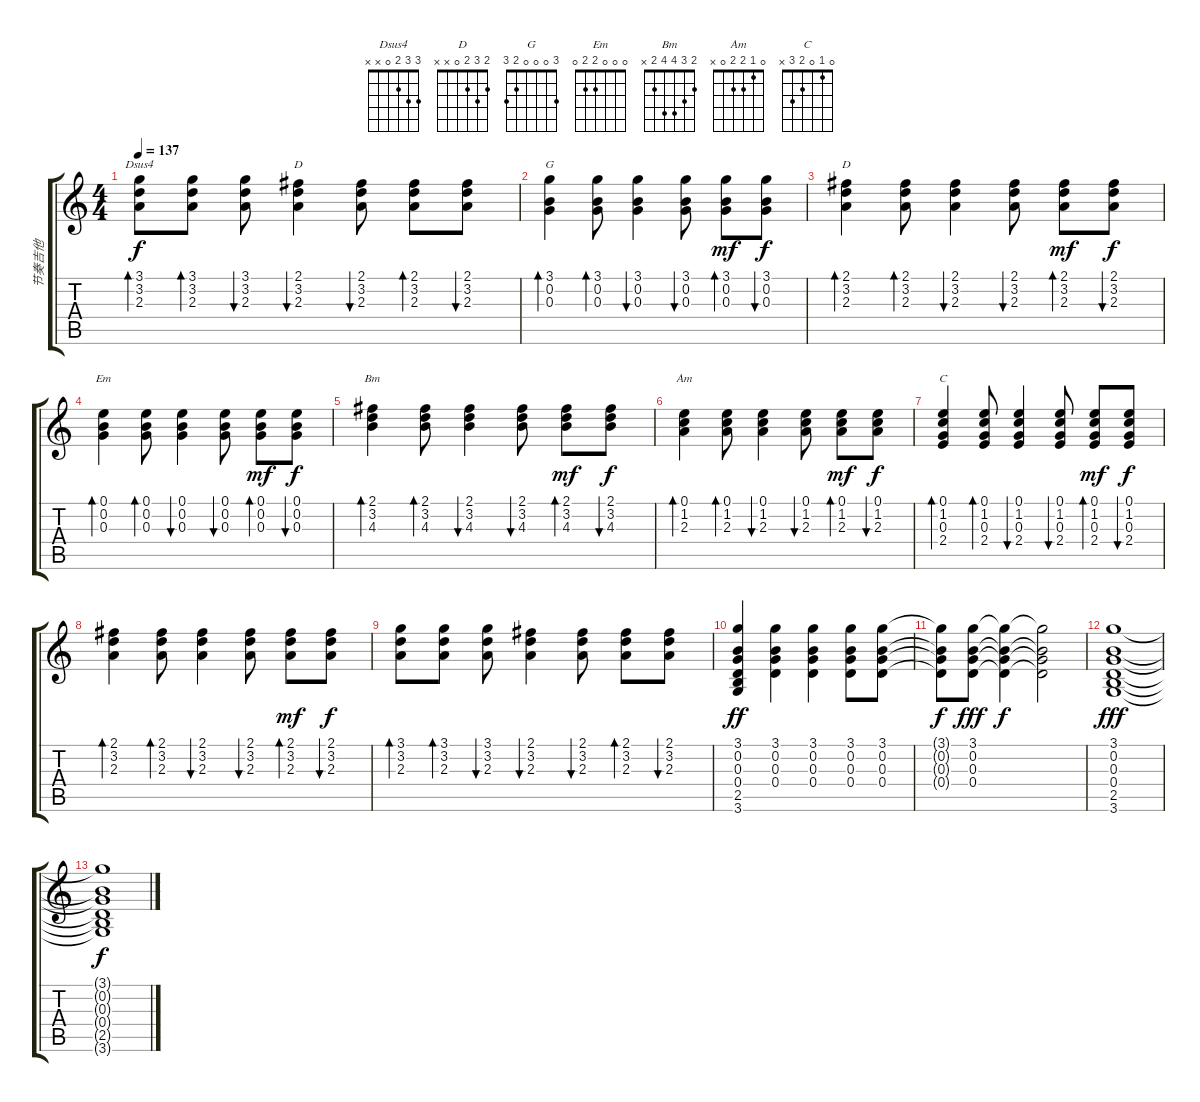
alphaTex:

\track ("节奏吉他" "节奏吉他") {instrument acousticguitarsteel}
\staff {score tabs}
\tuning (E4 B3 G3 D3 A2 E2) {hide}
\chord ("Dsus4" 3 3 2 0 x x)
\chord ("D" 2 3 2 x x x)
\chord ("G" 3 0 0 0 2 3)
\chord ("D" 2 3 2 0 x x)
\chord ("Em" 0 0 0 2 2 0)
\chord ("Bm" 2 3 4 4 2 x)
\chord ("Am" 0 1 2 2 0 x)
\chord ("C" 0 1 0 2 3 x)
\ts (4 4)
\tempo 137
\clef g2
\ks c
(3.1 3.2 2.3).8{bd 60 ch "Dsus4" dy f} (3.1 3.2 2.3).8{bd 60} (3.1 3.2 2.3).8{bu 60} (2.1 3.2 2.3).4{bu 60 ch "D"} (2.1 3.2 2.3).8{bu 60} (2.1 3.2 2.3).8{bd 60} (2.1 3.2 2.3).8{bu 60} |
(3.1 0.2 0.3).4{bd 60 ch "G"} (3.1 0.2 0.3).8{bd 60} (3.1 0.2 0.3).4{bu 60} (3.1 0.2 0.3).8{bu 60} (3.1 0.2 0.3).8{bd 60 dy mf} (3.1 0.2 0.3).8{bu 60 dy f} |
(2.1 3.2 2.3).4{bd 60 ch "D"} (2.1 3.2 2.3).8{bd 60} (2.1 3.2 2.3).4{bu 60} (2.1 3.2 2.3).8{bu 60} (2.1 3.2 2.3).8{bd 60 dy mf} (2.1 3.2 2.3).8{bu 60 dy f} |
(0.1 0.2 0.3).4{bd 60 ch "Em"} (0.1 0.2 0.3).8{bd 60} (0.1 0.2 0.3).4{bu 60} (0.1 0.2 0.3).8{bu 60} (0.1 0.2 0.3).8{bd 60 dy mf} (0.1 0.2 0.3).8{bu 60 dy f} |
(2.1 3.2 4.3).4{bd 60 ch "Bm"} (2.1 3.2 4.3).8{bd 60} (2.1 3.2 4.3).4{bu 60} (2.1 3.2 4.3).8{bu 60} (2.1 3.2 4.3).8{bd 60 dy mf} (2.1 3.2 4.3).8{bu 60 dy f} |
(0.1 1.2 2.3).4{bd 60 ch "Am"} (0.1 1.2 2.3).8{bd 60} (0.1 1.2 2.3).4{bu 60} (0.1 1.2 2.3).8{bu 60} (0.1 1.2 2.3).8{bd 60 dy mf} (0.1 1.2 2.3).8{bu 60 dy f} |
(0.1 1.2 0.3 2.4).4{bd 60 ch "C"} (0.1 1.2 0.3 2.4).8{bd 60} (0.1 1.2 0.3 2.4).4{bu 60} (0.1 1.2 0.3 2.4).8{bu 60} (0.1 1.2 0.3 2.4).8{bd 60 dy mf} (0.1 1.2 0.3 2.4).8{bu 60 dy f} |
(2.1 3.2 2.3).4{bd 60} (2.1 3.2 2.3).8{bd 60} (2.1 3.2 2.3).4{bu 60} (2.1 3.2 2.3).8{bu 60} (2.1 3.2 2.3).8{bd 60 dy mf} (2.1 3.2 2.3).8{bu 60 dy f} |
(3.1 3.2 2.3).8{bd 60} (3.1 3.2 2.3).8{bd 60} (3.1 3.2 2.3).8{bu 60} (2.1 3.2 2.3).4{bu 60} (2.1 3.2 2.3).8{bu 60} (2.1 3.2 2.3).8{bd 60} (2.1 3.2 2.3).8{bu 60} |
(3.1 0.2 0.3 0.4 2.5 3.6).4{dy ff volume 13} (3.1 0.2 0.3 0.4).4 (3.1 0.2 0.3 0.4).4 (3.1 0.2 0.3 0.4).8 (3.1 0.2 0.3 0.4).8 |
(3.1{t} 0.2{t} 0.3{t} 0.4{t}).8{dy f} (3.1 0.2 0.3 0.4).8{dy fff} (3.1{t} 0.2{t} 0.3{t} 0.4{t}).4{dy f} (3.1{t} 0.2{t} 0.3{t} 0.4{t}).2 |
(3.1 0.2 0.3 0.4 2.5 3.6).1{dy fff} |
(3.1{t} 0.2{t} 0.3{t} 0.4{t} 2.5{t} 3.6{t}).1{dy f}
